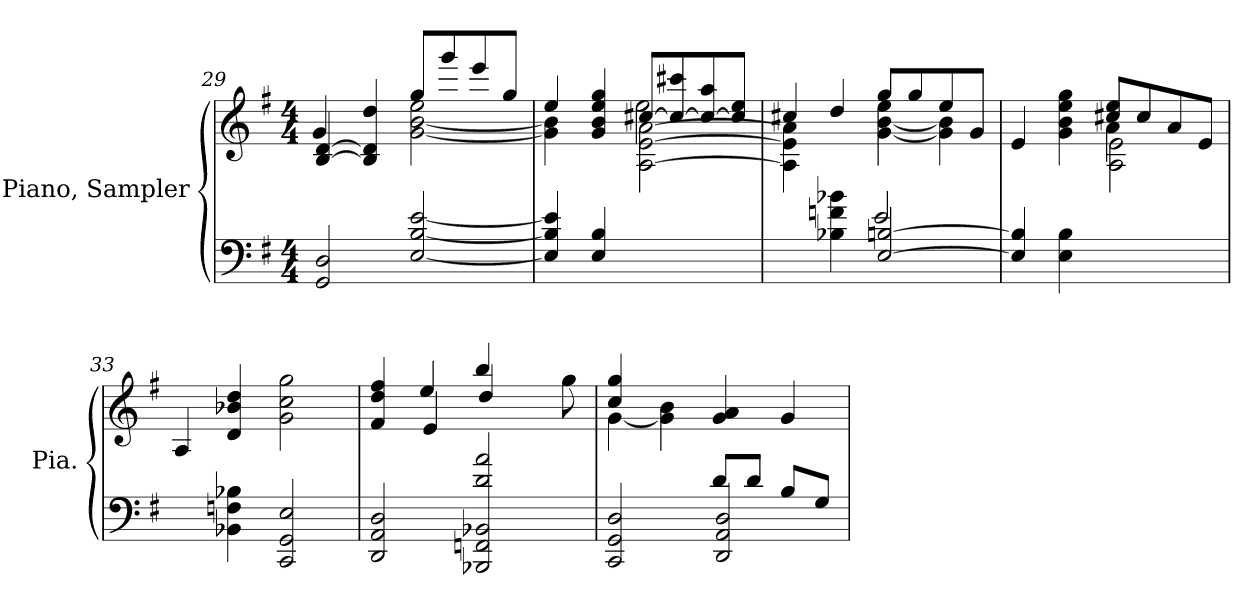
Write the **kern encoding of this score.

**kern	**kern
*part1	*part1
*staff2	*staff1
*I"Piano, Sampler	*
*I'Pia.	*
*clefF4	*clefG2
*k[f#]	*k[f#]
*M4/4	*M4/4
=29	=29
*^	*^
1rAAAyy	2GG/ 2D/	[4B/ [4d/	4g/
.	.	4B/] 4d/] 4dd/	4ryy
.	[2E/ [2B/ [2e/	8gg/L	[2g\ [2b\ 2ee\
.	.	8ggg/	.
.	.	8eee/	.
.	.	8gg/J	.
=30	=30	=30	=30
*	*	*	*^
1ryy	4E/] 4B/] 4e/]	4ee/	4g\] 4b\]	2ryy
.	4E/ 4B/	4g/ 4b/ 4ee/ 4gg/	4ryy	.
.	2ryy	[8cc#X/L	2ee\	[2A\ [2e\ [2a\
.	.	8cc#/_ 8ccc#X/	.	.
.	.	8cc#/_ 8aa/	.	.
.	.	8cc#/] 8ee/J	.	.
!!LO:LB:g=z	!!	!!
=31	=31	=31	=31	=31
2ryy	4ryy	4cc#X/	2ryy	4A\] 4e\] 4a\]
.	4B-X\ 4fn\ 4b-X\	4dd/	.	2.ryy
[2E/ [2Bn/	2e/	8gg/L	[4g\ [4b\ 4ee\	.
.	.	8gg/	.	.
.	.	8ee/	4g\] 4b\]	.
.	.	8g/J	.	.
=32	=32	=32	=32	=32
4E/] 4B/]	4ryy	4e/	2ryy	2ryy
4rcyy	4E\ 4B\	4g\ 4b\ 4ee\ 4gg\	.	.
4ryy	2ryy	8cc#X/ 8ee/L	4a\	2A\ 2e\
.	.	8cc#/	.	.
4ryy	.	8a/	4ryy	.
.	.	8e/J	.	.
*v	*v	*	*	*
*	*v	*v	*v
=33	=33
4ryy	4A/
4BB-X\ 4Fn\ 4B-X\	4d/ 4b-X/ 4dd/
2CC/ 2GG/ 2E/	2g\ 2cc\ 2gg\
=34	=34
*^	*^
*	*	*	*^
4rAyy	2DD/ 2AA/ 2D/	4f#/ 4dd/ 4ff#/	4ryy	2ryy
4ryy	.	4e/	4ee/	.
4ryy	2BBB-X/ 2FFn/ 2BB-X/ 2d/ 2a/	4bb/	2ryy	4dd/
4ryy	.	8ryy	.	4ryy
.	.	8gg\	.	.
*	*	*	*v	*v
=35	=35	=35	=35
*	*^	*	*
2ryy	2CC/ 2GG/ 2D/	2ryy	4cc/ 4gg/	[4g\
.	.	.	4ryy	4g\] 4b\
8d/L	4ryy	2DD/ 2AA/ 2D/	4g/ 4a/	4ryy
8d/J	.	.	.	.
4ryy	8B/L	.	4ryy	4g/
.	8G/J	.	.	.
*v	*v	*v	*	*
*	*v	*v
=	=
*-	*-
